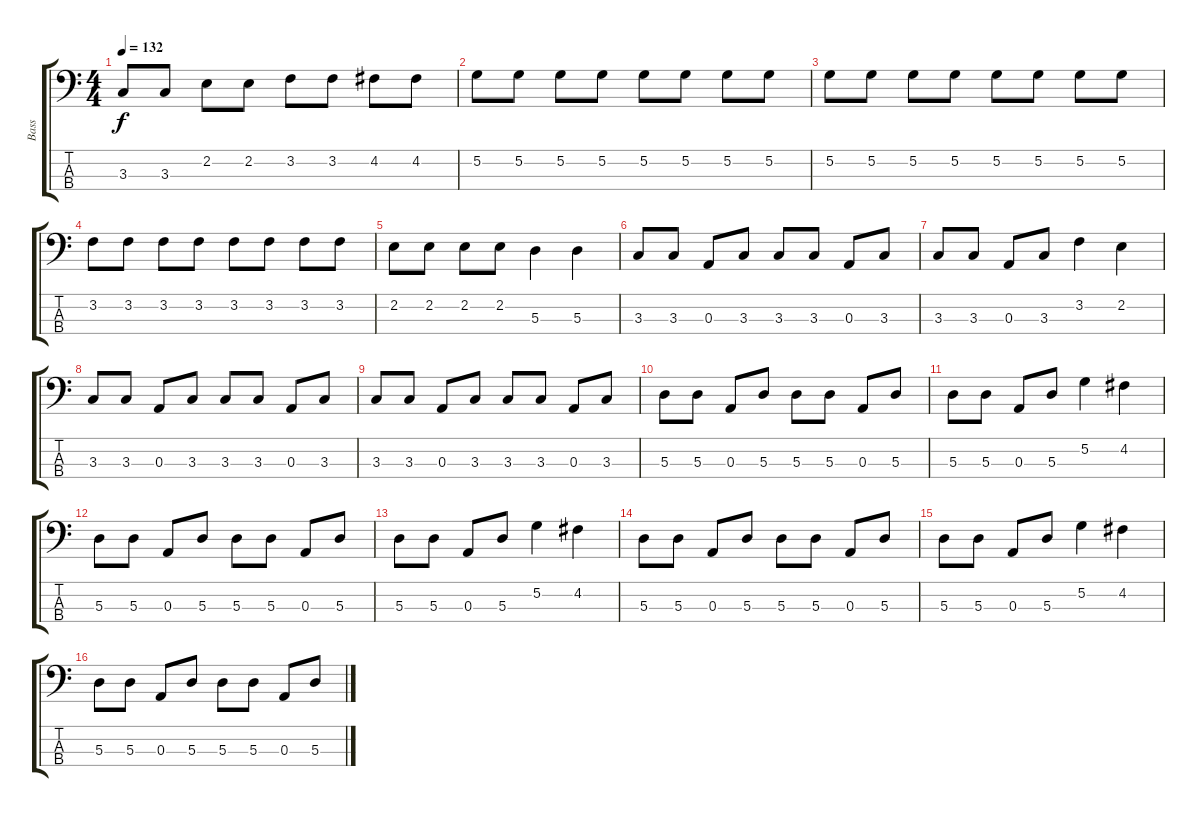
\track ("Bass" "Bass") {instrument electricbasspick}
\staff {score tabs}
\tuning (G2 D2 A1 E1) {hide}
\ts (4 4)
\tempo 132
\clef f4
\ks c
3.3.8{dy f} 3.3.8 2.2.8 2.2.8 3.2.8 3.2.8 4.2.8 4.2.8 |
5.2.8 5.2.8 5.2.8 5.2.8 5.2.8 5.2.8 5.2.8 5.2.8 |
5.2.8 5.2.8 5.2.8 5.2.8 5.2.8 5.2.8 5.2.8 5.2.8 |
3.2.8 3.2.8 3.2.8 3.2.8 3.2.8 3.2.8 3.2.8 3.2.8 |
2.2.8 2.2.8 2.2.8 2.2.8 5.3.4 5.3.4 |
3.3.8 3.3.8 0.3.8 3.3.8 3.3.8 3.3.8 0.3.8 3.3.8 |
3.3.8 3.3.8 0.3.8 3.3.8 3.2.4 2.2.4 |
3.3.8 3.3.8 0.3.8 3.3.8 3.3.8 3.3.8 0.3.8 3.3.8 |
3.3.8 3.3.8 0.3.8 3.3.8 3.3.8 3.3.8 0.3.8 3.3.8 |
5.3.8 5.3.8 0.3.8 5.3.8 5.3.8 5.3.8 0.3.8 5.3.8 |
5.3.8 5.3.8 0.3.8 5.3.8 5.2.4 4.2.4 |
5.3.8 5.3.8 0.3.8 5.3.8 5.3.8 5.3.8 0.3.8 5.3.8 |
5.3.8 5.3.8 0.3.8 5.3.8 5.2.4 4.2.4 |
5.3.8 5.3.8 0.3.8 5.3.8 5.3.8 5.3.8 0.3.8 5.3.8 |
5.3.8 5.3.8 0.3.8 5.3.8 5.2.4 4.2.4 |
5.3.8 5.3.8 0.3.8 5.3.8 5.3.8 5.3.8 0.3.8 5.3.8
